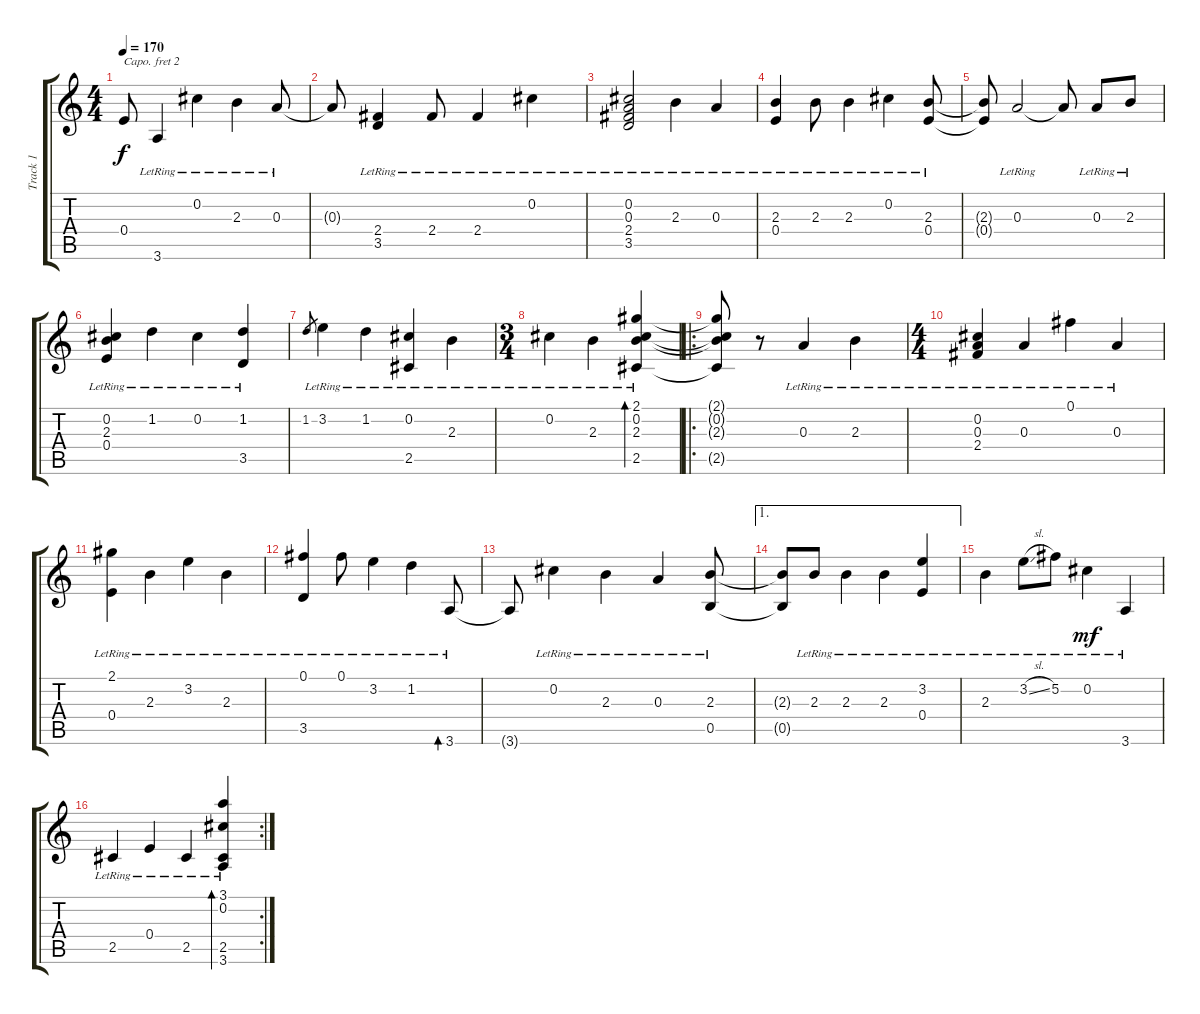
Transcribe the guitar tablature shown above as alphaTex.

\track ("Track 1" "Track 1") {instrument acousticguitarnylon}
\staff {score tabs}
\capo 2
\tuning (E4 B3 G3 D3 A2 E2) {hide}
\ts (4 4)
\tempo 170
\clef g2
\ks c
0.4{t}.8{dy f} 3.6{lr}.4 0.2{lr}.4 2.3{lr}.4 0.3{lr}.8 |
0.3{t}.8 (2.4{lr} 3.5{lr}).4 2.4{lr}.8 2.4{lr}.4 0.2{lr}.4 |
(0.2{lr} 0.3{lr} 2.4{lr} 3.5{lr}).2 2.3{lr}.4 0.3{lr}.4 |
(2.3{lr} 0.4{lr}).4 2.3{lr}.8 2.3{lr}.4 0.2{lr}.4 (2.3{lr} 0.4{lr}).8 |
(2.3{t} 0.4{t}).8 0.3{lr}.2 0.3{t}.8 0.3{lr}.8 2.3{lr}.8 |
(0.2{lr} 2.3{lr} 0.4{lr}).4 1.2{lr}.4 0.2{lr}.4 (1.2{lr} 3.5{lr}).4 |
1.2.8{gr} 3.2{lr}.4 1.2{lr}.4 (0.2{lr} 2.5{lr}).4 2.3{lr}.4 |
\ts (3 4)
0.2{lr}.4 2.3{lr}.4 (2.1{lr} 0.2{lr} 2.3{lr} 2.5{lr}).4{bd 480} |
\ro
(2.1{t} 0.2{t} 2.3{t} 2.5{t}).8 r.8 0.3{lr}.4 2.3{lr}.4 |
\ts (4 4)
(0.2{lr} 0.3{lr} 2.4{lr}).4 0.3{lr}.4 0.1{lr}.4 0.3{lr}.4 |
(2.1{lr} 0.4{lr}).4 2.3{lr}.4 3.2{lr}.4 2.3{lr}.4 |
(0.1{lr} 3.5{lr}).4 0.1{lr}.8 3.2{lr}.4 1.2{lr}.4 3.6{lr}.8{bd 480} |
3.6{t}.8 0.2{lr}.4 2.3{lr}.4 0.3{lr}.4 (2.3{lr} 0.5{lr}).8 |
\ae 1
(2.3{t} 0.5{t}).8 2.3{lr}.8 2.3{lr}.4 2.3{lr}.4 (3.2{lr} 0.4{lr}).4 |
2.3{lr}.4 3.2{sl lr}.8 5.2{lr}.8 0.2{lr}.4{dy mf} 3.6{lr}.4 |
\rc 2
2.5{lr}.4 0.4{lr}.4 2.5{lr}.4 (3.1{lr} 0.2{lr} 2.5{lr} 3.6{lr}).4{bd 480}
